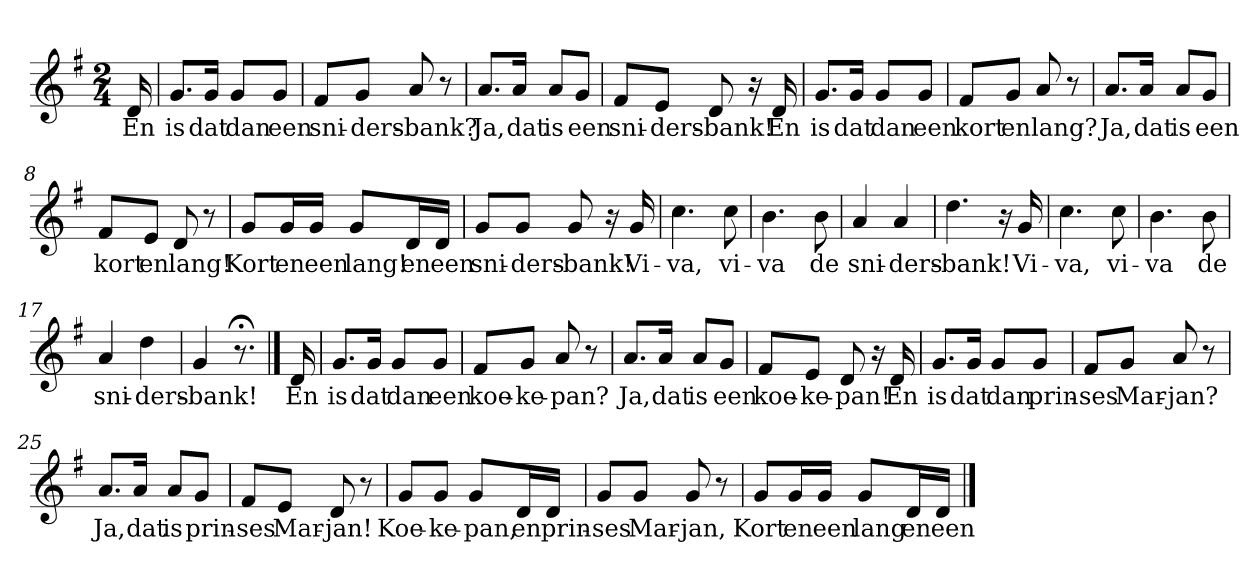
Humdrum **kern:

**kern	**text
*part1	*part1
*staff1	*staff1
*clefG2	*
*k[f#]	*
*G:	*
*M2/4	*
*MM120	*
=	=
16d	En
=1	=1
8.g/L	is
16g/Jk	dat
8g/L	dan
8g/J	een
=2	=2
8f#/L	sni-
8g/J	-ders-
8a	-bank?
8r	.
=3	=3
8.a/L	Ja,
16a/Jk	dat
8a/L	is
8g/J	een
=4	=4
8f#/L	sni-
8e/J	-ders-
8d	-bank!
16r	.
16d	En
=5	=5
8.g/L	is
16g/Jk	dat
8g/L	dan
8g/J	een
=6	=6
8f#/L	kort
8g/J	en
8a	lang?
8r	.
=7	=7
8.a/L	Ja,
16a/Jk	dat
8a/L	is
8g/J	een
=8	=8
8f#/L	kort
8e/J	en
8d	lang!
8r	.
=9	=9
8g/L	Kort
16g/L	en
16g/JJ	een
8g/L	lang!
16d/L	en
16d/JJ	een
=10	=10
8g/L	sni-
8g/J	-ders-
8g	-bank!
16r	.
16g	Vi-
=11	=11
4.cc	-va,
8cc	vi-
=12	=12
4.b	-va
8b	de
=13	=13
4a	sni-
4a	-ders-
=14	=14
4.dd	-bank!
16r	.
16g	Vi-
=15	=15
4.cc	-va,
8cc	vi-
=16	=16
4.b	-va
8b	de
=17	=17
4a	sni-
4dd	-ders-
=18	=18
4g	-bank!
8.r;<	.
==	==
16d	En
=19	=19
8.g/L	is
16g/Jk	dat
8g/L	dan
8g/J	een
=20	=20
8f#/L	koe-
8g/J	-ke-
8a	-pan?
8r	.
=21	=21
8.a/L	Ja,
16a/Jk	dat
8a/L	is
8g/J	een
=22	=22
8f#/L	koe-
8e/J	-ke-
8d	-pan!
16r	.
16d	En
=23	=23
8.g/L	is
16g/Jk	dat
8g/L	dan
8g/J	prin-
=24	=24
8f#/L	-ses
8g/J	Mar-
8a	-jan?
8r	.
=25	=25
8.a/L	Ja,
16a/Jk	dat
8a/L	is
8g/J	prin-
=26	=26
8f#/L	-ses
8e/J	Mar-
8d	-jan!
8r	.
=27	=27
8g/L	Koe-
8g/J	-ke-
8g/L	-pan,
16d/L	en
16d/JJ	prin-
=28	=28
8g/L	-ses
8g/J	Mar-
8g	-jan,
8r	.
=29	=29
8g/L	Kort
16g/L	en
16g/JJ	een
8g/L	lang
16d/L	en
16d/JJ	een
==	==
*-	*-
